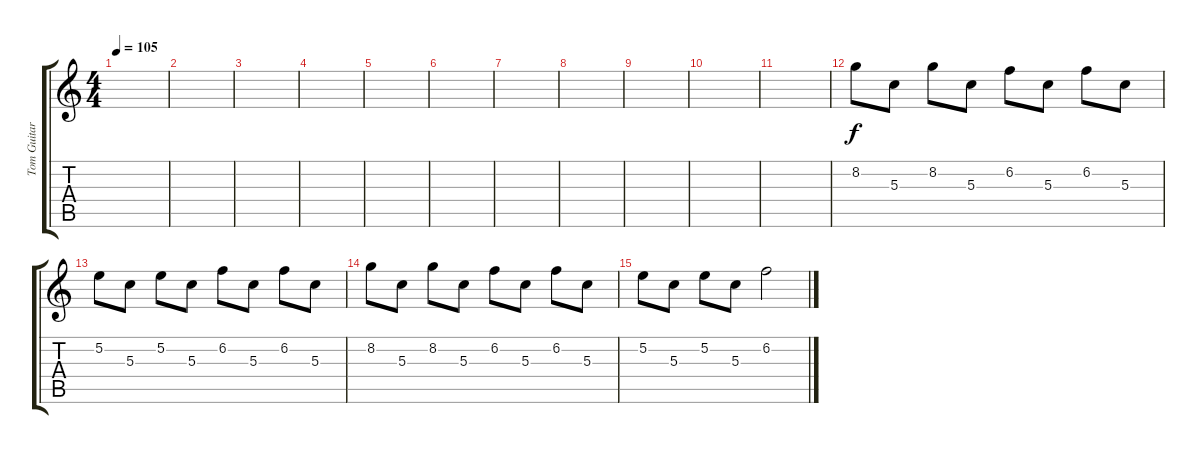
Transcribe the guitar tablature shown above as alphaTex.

\track ("Tom Guitar 2" "Tom Guitar") {instrument distortionguitar}
\staff {score tabs}
\tuning (E4 B3 G3 D3 A2 E2) {hide}
\ts (4 4)
\tempo 105
\clef g2
\ks c
|
|
|
|
|
|
|
|
|
|
|
8.2.8{volume 12 instrument electricguitarclean} 5.3.8 8.2.8 5.3.8 6.2.8 5.3.8 6.2.8 5.3.8 |
5.2.8 5.3.8 5.2.8 5.3.8 6.2.8 5.3.8 6.2.8 5.3.8 |
8.2.8{instrument electricguitarclean} 5.3.8 8.2.8 5.3.8 6.2.8 5.3.8 6.2.8 5.3.8 |
5.2.8 5.3.8 5.2.8 5.3.8 6.2.2
